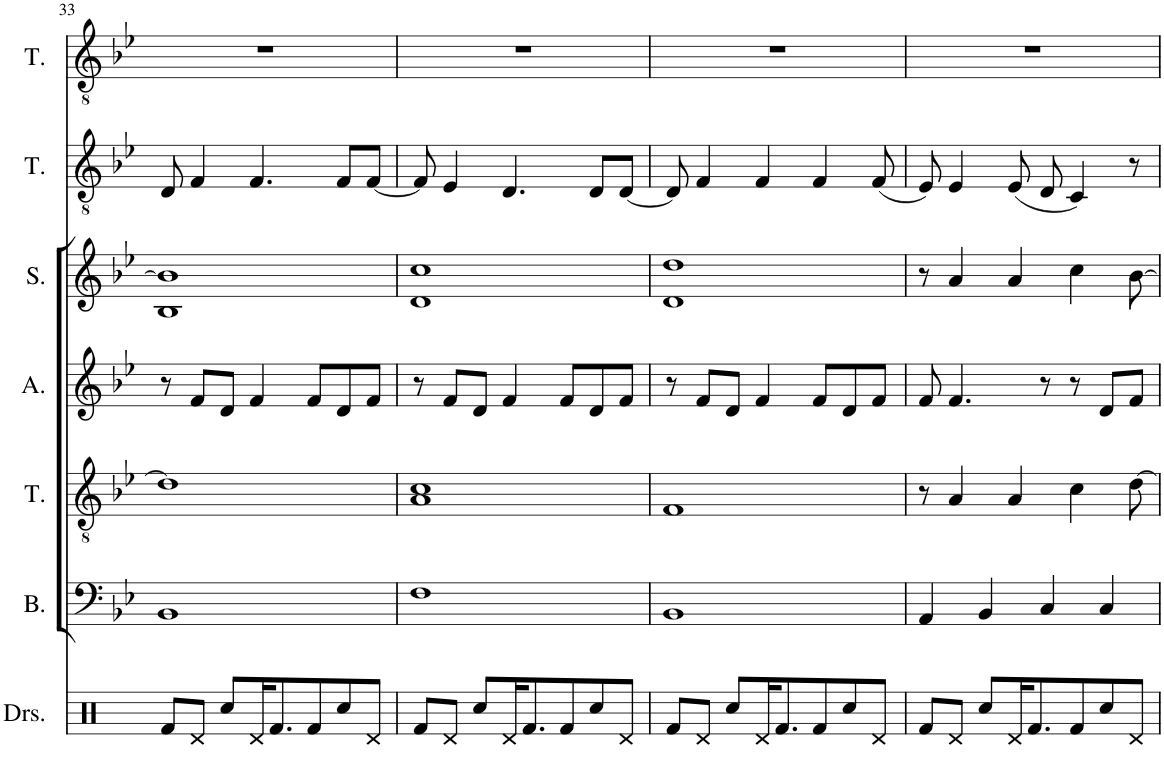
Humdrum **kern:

**kern	**kern	**kern	**kern	**kern	**kern	**kern
*part7	*part6	*part5	*part4	*part3	*part2	*part1
*staff7	*staff6	*staff5	*staff4	*staff3	*staff2	*staff1
*I"Drumset	*I"Bass	*I"Tenor	*I"Alto	*I"Soprano	*I"Tenor	*I"Tenor
*I'Drs.	*I'B.	*I'T.	*I'A.	*I'S.	*I'T.	*I'T.
!!LO:PB:g=z
*clefX	*clefF4	*clefGv2	*clefG2	*clefG2	*clefGv2	*clefGv2
*k[]	*k[b-e-]	*k[b-e-]	*k[b-e-]	*k[b-e-]	*k[b-e-]	*k[b-e-]
*M4/4	*M4/4	*M4/4	*M4/4	*M4/4	*M4/4	*M4/4
=33	=33	=33	=33	=33	=33	=33
8Rf/L	1BB-	1d]	8r	1B- 1b-]	8D/	1r
8Rd/J	.	.	8f/L	.	4F/	.
8Rcc/L	.	.	8d/J	.	.	.
16Rd/K	.	.	4f/	.	4.F/	.
8.Rf/	.	.	.	.	.	.
8Rf/	.	.	8f/L	.	.	.
8Rcc/	.	.	8d/	.	8F/L	.
8Rd/J	.	.	8f/J	.	[8F/J	.
=34	=34	=34	=34	=34	=34	=34
8Rf/L	1F	1A 1c	8r	1d 1cc	8F/]	1r
8Rd/J	.	.	8f/L	.	4E-/	.
8Rcc/L	.	.	8d/J	.	.	.
16Rd/K	.	.	4f/	.	4.D/	.
8.Rf/	.	.	.	.	.	.
8Rf/	.	.	8f/L	.	.	.
8Rcc/	.	.	8d/	.	8D/L	.
8Rd/J	.	.	8f/J	.	[8D/J	.
=35	=35	=35	=35	=35	=35	=35
8Rf/L	1BB-	1F	8r	1d 1dd	8D/]	1r
8Rd/J	.	.	8f/L	.	4F/	.
8Rcc/L	.	.	8d/J	.	.	.
16Rd/K	.	.	4f/	.	4F/	.
8.Rf/	.	.	.	.	.	.
8Rf/	.	.	8f/L	.	4F/	.
8Rcc/	.	.	8d/	.	.	.
8Rd/J	.	.	8f/J	.	(8F/	.
=36	=36	=36	=36	=36	=36	=36
8Rf/L	4AA/	8r	8f/	8r	8E-/)	1r
8Rd/J	.	4A/	4.f/	4a/	4E-/	.
8Rcc/L	4BB-/	.	.	.	.	.
16Rd/K	.	4A/	.	4a/	(8E-/	.
8.Rf/	.	.	.	.	.	.
.	4C/	.	8r	.	8D/	.
8Rf/	.	4c\	8r	4cc\	4C/)	.
8Rcc/	4C/	.	8d/L	.	.	.
8Rd/J	.	[8d\	8f/J	[8b-\	8r	.
=	=	=	=	=	=	=
*-	*-	*-	*-	*-	*-	*-
